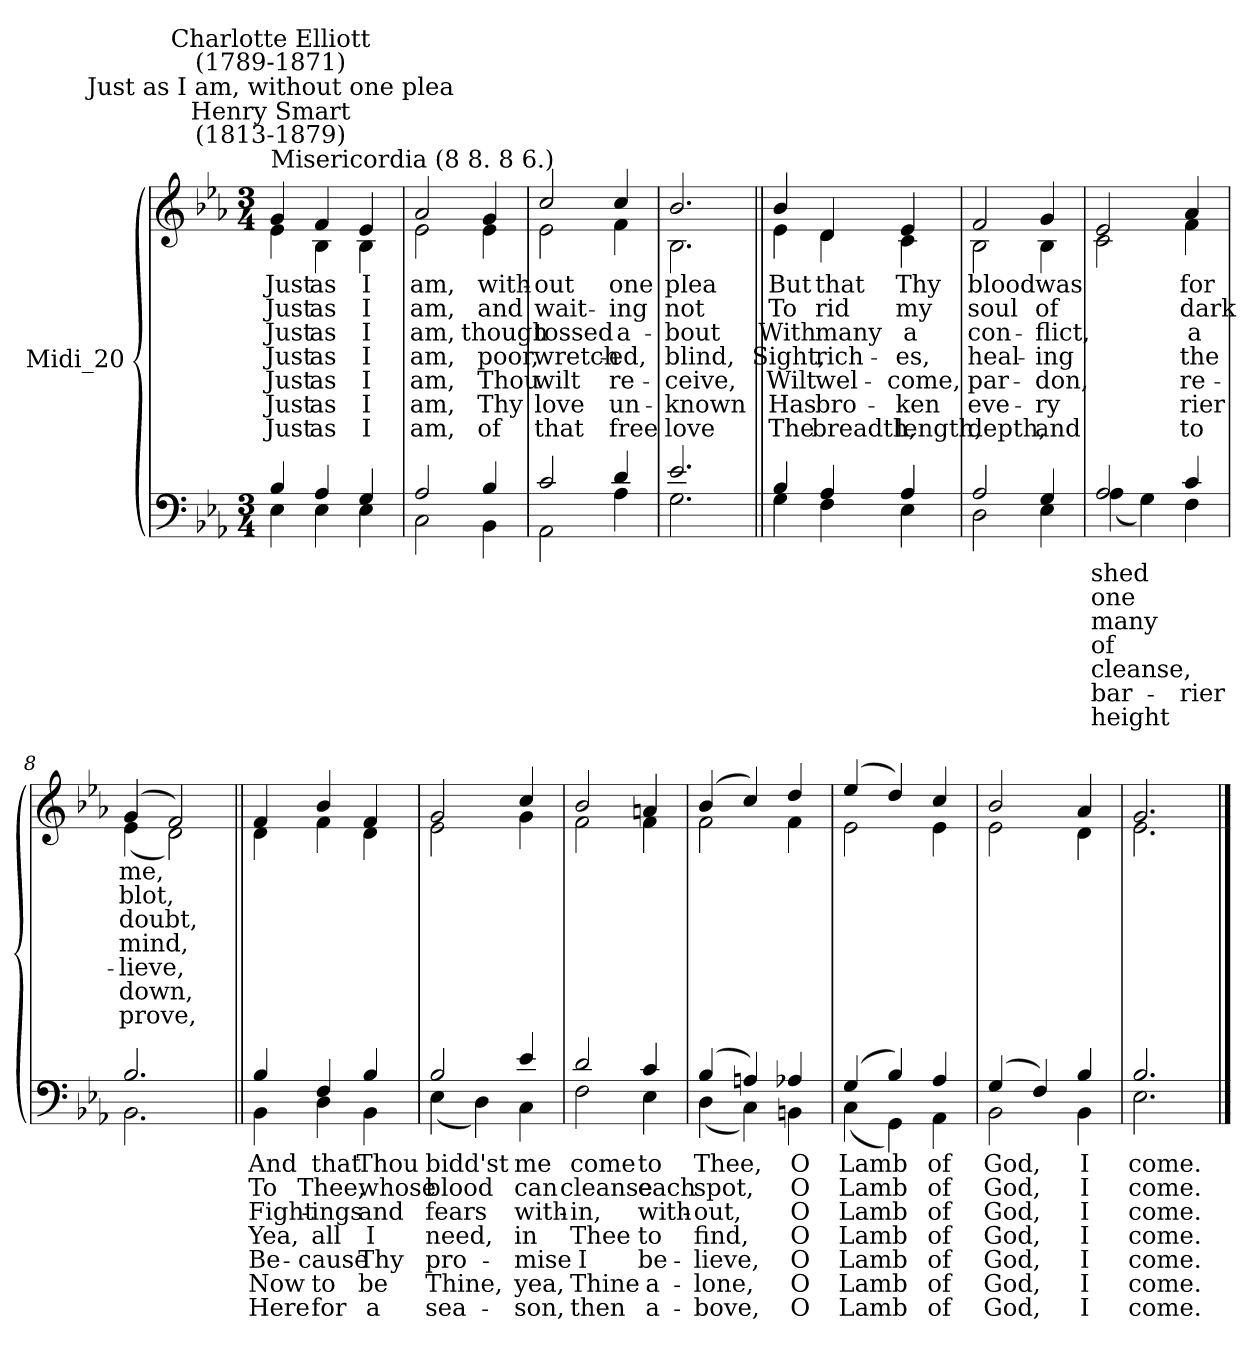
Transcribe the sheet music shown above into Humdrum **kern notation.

**kern	**text	**text	**text	**text	**text	**text	**text	**kern	**text	**text	**text	**text	**text	**text	**text
*part2	*part2	*part2	*part2	*part2	*part2	*part2	*part2	*part1	*part1	*part1	*part1	*part1	*part1	*part1	*part1
*staff2	*staff2	*staff2	*staff2	*staff2	*staff2	*staff2	*staff2	*staff1	*staff1	*staff1	*staff1	*staff1	*staff1	*staff1	*staff1
*I"Midi_20	*	*	*	*	*	*	*	*I"Midi_20	*	*	*	*	*	*	*
*clefF4	*	*	*	*	*	*	*	*clefG2	*	*	*	*	*	*	*
*k[b-e-a-]	*	*	*	*	*	*	*	*k[b-e-a-]	*	*	*	*	*	*	*
*E-:	*	*	*	*	*	*	*	*E-:	*	*	*	*	*	*	*
*M3/4	*	*	*	*	*	*	*	*M3/4	*	*	*	*	*	*	*
=1	=1	=1	=1	=1	=1	=1	=1	=1	=1	=1	=1	=1	=1	=1	=1
*^	*	*	*	*	*	*	*	*^	*	*	*	*	*	*	*
!	!	!	!	!	!	!	!	!	!LO:TX:a:t=Misericordia (8 8. 8 6.)	!	!	!	!	!	!	!	!
!	!	!	!	!	!	!	!	!	!LO:TX:a:cj:t=Henry Smart\n(1813-1879)	!	!	!	!	!	!	!	!
!	!	!	!	!	!	!	!	!	!LO:TX:a:cj:t=Just as I am, without one plea	!	!	!	!	!	!	!	!
!	!	!	!	!	!	!	!	!	!LO:TX:a:cj:t=Charlotte Elliott\n(1789-1871)	!	!	!	!	!	!	!	!
!	!	!	!	!	!	!	!	!	!	!	!LO:LY:b	!LO:LY:b	!LO:LY:b	!LO:LY:b	!LO:LY:b	!LO:LY:b	!LO:LY:b
4B-/	4E-\	.	.	.	.	.	.	.	4g/	4e-\	Just	Just	Just	Just	Just	Just	Just
!	!	!	!	!	!	!	!	!	!	!	!LO:LY:b	!LO:LY:b	!LO:LY:b	!LO:LY:b	!LO:LY:b	!LO:LY:b	!LO:LY:b
4A-/	4E-\	.	.	.	.	.	.	.	4f/	4B-\	as	as	as	as	as	as	as
!	!	!	!	!	!	!	!	!	!	!	!LO:LY:b	!LO:LY:b	!LO:LY:b	!LO:LY:b	!LO:LY:b	!LO:LY:b	!LO:LY:b
4G/	4E-\	.	.	.	.	.	.	.	4e-/	4B-\	I	I	I	I	I	I	I
=2	=2	=2	=2	=2	=2	=2	=2	=2	=2	=2	=2	=2	=2	=2	=2	=2	=2
!	!	!	!	!	!	!	!	!	!	!	!LO:LY:b	!LO:LY:b	!LO:LY:b	!LO:LY:b	!LO:LY:b	!LO:LY:b	!LO:LY:b
2A-/	2C\	.	.	.	.	.	.	.	2a-/	2e-\	am,	am,	am,	am,	am,	am,	am,
!	!	!	!	!	!	!	!	!	!	!	!LO:LY:b	!LO:LY:b	!LO:LY:b	!LO:LY:b	!LO:LY:b	!LO:LY:b	!LO:LY:b
4B-/	4BB-\	.	.	.	.	.	.	.	4g/	4e-\	with-	-and	though	poor,	Thou	Thy	of
=3	=3	=3	=3	=3	=3	=3	=3	=3	=3	=3	=3	=3	=3	=3	=3	=3	=3
!	!	!	!	!	!	!	!	!	!	!	!LO:LY:b	!LO:LY:b	!LO:LY:b	!LO:LY:b	!LO:LY:b	!LO:LY:b	!LO:LY:b
2c/	2AA-\	.	.	.	.	.	.	.	2cc/	2e-\	out	wait-	-tossed	wretch-	-wilt	love	that
!	!	!	!	!	!	!	!	!	!	!	!LO:LY:b	!LO:LY:b	!LO:LY:b	!LO:LY:b	!LO:LY:b	!LO:LY:b	!LO:LY:b
4d/	4A-\	.	.	.	.	.	.	.	4cc/	4f\	one	ing	a-	-ed,	re-	-un-	-free
=4	=4	=4	=4	=4	=4	=4	=4	=4	=4	=4	=4	=4	=4	=4	=4	=4	=4
!	!	!	!	!	!	!	!	!	!	!	!LO:LY:b	!LO:LY:b	!LO:LY:b	!LO:LY:b	!LO:LY:b	!LO:LY:b	!LO:LY:b
2.e-/	2.G\	.	.	.	.	.	.	.	2.b-/	2.B-\	plea	not	bout	blind,	ceive,	known	love
=5||	=5||	=5||	=5||	=5||	=5||	=5||	=5||	=5||	=5||	=5||	=5||	=5||	=5||	=5||	=5||	=5||	=5||
!	!	!	!	!	!	!	!	!	!	!	!LO:LY:b	!LO:LY:b	!LO:LY:b	!LO:LY:b	!LO:LY:b	!LO:LY:b	!LO:LY:b
4B-/	4G\	.	.	.	.	.	.	.	4b-/	4e-\	But	To	With	Sight,	Wilt	Has	The
!	!	!	!	!	!	!	!	!	!	!	!LO:LY:b	!LO:LY:b	!LO:LY:b	!LO:LY:b	!LO:LY:b	!LO:LY:b	!LO:LY:b
4A-/	4F\	.	.	.	.	.	.	.	4d/	4d\	that	rid	many	rich-	-wel-	-bro-	-breadth,
!	!	!	!	!	!	!	!	!	!	!	!LO:LY:b	!LO:LY:b	!LO:LY:b	!LO:LY:b	!LO:LY:b	!LO:LY:b	!LO:LY:b
4A-/	4E-\	.	.	.	.	.	.	.	4e-/	4c\	Thy	my	a	es,	come,	ken	length,
=6	=6	=6	=6	=6	=6	=6	=6	=6	=6	=6	=6	=6	=6	=6	=6	=6	=6
!	!	!	!	!	!	!	!	!	!	!	!LO:LY:b	!LO:LY:b	!LO:LY:b	!LO:LY:b	!LO:LY:b	!LO:LY:b	!LO:LY:b
2A-/	2D\	.	.	.	.	.	.	.	2f/	2B-\	blood	soul	con-	-heal-	-par-	-eve-	-depth,
!	!	!	!	!	!	!	!	!	!	!	!LO:LY:b	!LO:LY:b	!LO:LY:b	!LO:LY:b	!LO:LY:b	!LO:LY:b	!LO:LY:b
4G/	4E-\	.	.	.	.	.	.	.	4g/	4B-\	was	of	flict,	ing	don,	ry	and
=7	=7	=7	=7	=7	=7	=7	=7	=7	=7	=7	=7	=7	=7	=7	=7	=7	=7
!	!	!LO:LY:a	!LO:LY:a	!LO:LY:a	!LO:LY:a	!LO:LY:a	!LO:LY:a	!LO:LY:a	!	!	!	!	!	!	!	!	!
2A-/	(<4A-\	shed	one	many	of	cleanse,	bar-	height	2e-/	2c\	.	.	.	.	.	.	.
.	4G\)	.	.	.	.	.	.	.	.	.	.	.	.	.	.	.	.
!	!	!	!	!	!	!	!LO:LY:a	!	!	!	!LO:LY:b	!LO:LY:b	!LO:LY:b	!LO:LY:b	!LO:LY:b	!LO:LY:b	!LO:LY:b
4c/	4F\	.	.	.	.	.	rier	.	4a-/	4f\	for	dark	a	the	re-	-rier	to
=8	=8	=8	=8	=8	=8	=8	=8	=8	=8	=8	=8	=8	=8	=8	=8	=8	=8
!	!	!	!	!	!	!	!	!	!	!	!LO:LY:b	!LO:LY:b	!LO:LY:b	!LO:LY:b	!LO:LY:b	!LO:LY:b	!LO:LY:b
2.B-/	2.BB-\	.	.	.	.	.	.	.	(>4g/	(<4e-\	me,	blot,	doubt,	mind,	lieve,	down,	prove,
.	.	.	.	.	.	.	.	.	2f/)	2d\)	.	.	.	.	.	.	.
!!LO:LB:g=z	!!
=9||	=9||	=9||	=9||	=9||	=9||	=9||	=9||	=9||	=9||	=9||	=9||	=9||	=9||	=9||	=9||	=9||	=9||
!	!	!LO:LY:a	!LO:LY:a	!LO:LY:a	!LO:LY:a	!LO:LY:a	!LO:LY:a	!LO:LY:a	!	!	!	!	!	!	!	!	!
4B-/	4BB-\	And	To	Fight-	-Yea,	Be-	-Now	Here	4f/	4d\	.	.	.	.	.	.	.
!	!	!LO:LY:a	!LO:LY:a	!LO:LY:a	!LO:LY:a	!LO:LY:a	!LO:LY:a	!LO:LY:a	!	!	!	!	!	!	!	!	!
4F/	4D\	that	Thee,	ings	all	cause	to	for	4b-/	4f\	.	.	.	.	.	.	.
!	!	!LO:LY:a	!LO:LY:a	!LO:LY:a	!LO:LY:a	!LO:LY:a	!LO:LY:a	!LO:LY:a	!	!	!	!	!	!	!	!	!
4B-/	4BB-\	Thou	whose	and	I	Thy	be	a	4f/	4d\	.	.	.	.	.	.	.
=10	=10	=10	=10	=10	=10	=10	=10	=10	=10	=10	=10	=10	=10	=10	=10	=10	=10
!	!	!LO:LY:a	!LO:LY:a	!LO:LY:a	!LO:LY:a	!LO:LY:a	!LO:LY:a	!LO:LY:a	!	!	!	!	!	!	!	!	!
2B-/	(<4E-\	bidd'st	blood	fears	need,	pro-	Thine,	sea-	2g/	2e-\	.	.	.	.	.	.	.
.	4D\)	.	.	.	.	.	.	.	.	.	.	.	.	.	.	.	.
!	!	!LO:LY:a	!LO:LY:a	!LO:LY:a	!LO:LY:a	!LO:LY:a	!LO:LY:a	!LO:LY:a	!	!	!	!	!	!	!	!	!
!	!	!LO:LY:a	!LO:LY:a	!LO:LY:a	!LO:LY:a	!LO:LY:a	!LO:LY:a	!LO:LY:a	!	!	!	!	!	!	!	!	!
4e-/	4C\	me	can	with-	-in	mise	yea,	son,	4cc/	4g\	.	.	.	.	.	.	.
=11	=11	=11	=11	=11	=11	=11	=11	=11	=11	=11	=11	=11	=11	=11	=11	=11	=11
!	!	!LO:LY:a	!LO:LY:a	!LO:LY:a	!LO:LY:a	!LO:LY:a	!LO:LY:a	!LO:LY:a	!	!	!	!	!	!	!	!	!
2d/	2F\	come	cleanse	in,	Thee	I	Thine	then	2b-/	2f\	.	.	.	.	.	.	.
!	!	!LO:LY:a	!LO:LY:a	!LO:LY:a	!LO:LY:a	!LO:LY:a	!LO:LY:a	!LO:LY:a	!	!	!	!	!	!	!	!	!
4c/	4E-\	to	each	with-	-to	be-	-a-	-a-	4an/	4f\	.	.	.	.	.	.	.
=12	=12	=12	=12	=12	=12	=12	=12	=12	=12	=12	=12	=12	=12	=12	=12	=12	=12
!	!	!LO:LY:a	!LO:LY:a	!LO:LY:a	!LO:LY:a	!LO:LY:a	!LO:LY:a	!LO:LY:a	!	!	!	!	!	!	!	!	!
(>4B-/	(<4D\	-Thee,	spot,	out,	find,	lieve,	lone,	bove,	(>4b-/	2f\	.	.	.	.	.	.	.
4An/)	4C\)	.	.	.	.	.	.	.	4cc/)	.	.	.	.	.	.	.	.
!	!	!LO:LY:a	!LO:LY:a	!LO:LY:a	!LO:LY:a	!LO:LY:a	!LO:LY:a	!LO:LY:a	!	!	!	!	!	!	!	!	!
4A-X/	4BBn\	O	O	O	O	O	O	O	4dd/	4f\	.	.	.	.	.	.	.
=13	=13	=13	=13	=13	=13	=13	=13	=13	=13	=13	=13	=13	=13	=13	=13	=13	=13
!	!	!LO:LY:a	!LO:LY:a	!LO:LY:a	!LO:LY:a	!LO:LY:a	!LO:LY:a	!LO:LY:a	!	!	!	!	!	!	!	!	!
(>4G/	(<4C\	Lamb	Lamb	Lamb	Lamb	Lamb	Lamb	Lamb	(>4ee-/	2e-\	.	.	.	.	.	.	.
4B-/)	4GG\)	.	.	.	.	.	.	.	4dd/)	.	.	.	.	.	.	.	.
!	!	!LO:LY:a	!LO:LY:a	!LO:LY:a	!LO:LY:a	!LO:LY:a	!LO:LY:a	!LO:LY:a	!	!	!	!	!	!	!	!	!
4A-/	4AA-\	of	of	of	of	of	of	of	4cc/	4e-\	.	.	.	.	.	.	.
=14	=14	=14	=14	=14	=14	=14	=14	=14	=14	=14	=14	=14	=14	=14	=14	=14	=14
!	!	!LO:LY:a	!LO:LY:a	!LO:LY:a	!LO:LY:a	!LO:LY:a	!LO:LY:a	!LO:LY:a	!	!	!	!	!	!	!	!	!
(>4G/	2BB-\	God,	God,	God,	God,	God,	God,	God,	2b-/	2e-\	.	.	.	.	.	.	.
4F/)	.	.	.	.	.	.	.	.	.	.	.	.	.	.	.	.	.
!	!	!LO:LY:a	!LO:LY:a	!LO:LY:a	!LO:LY:a	!LO:LY:a	!LO:LY:a	!LO:LY:a	!	!	!	!	!	!	!	!	!
4B-/	4BB-\	I	I	I	I	I	I	I	4a-/	4d\	.	.	.	.	.	.	.
=15	=15	=15	=15	=15	=15	=15	=15	=15	=15	=15	=15	=15	=15	=15	=15	=15	=15
!	!	!LO:LY:a	!LO:LY:a	!LO:LY:a	!LO:LY:a	!LO:LY:a	!LO:LY:a	!LO:LY:a	!	!	!	!	!	!	!	!	!
2.B-/	2.E-\	come.	come.	come.	come.	come.	come.	come.	2.g/	2.e-\	.	.	.	.	.	.	.
*v	*v	*	*	*	*	*	*	*	*	*	*	*	*	*	*	*	*
*	*	*	*	*	*	*	*	*v	*v	*	*	*	*	*	*	*
==	==	==	==	==	==	==	==	==	==	==	==	==	==	==	==
*-	*-	*-	*-	*-	*-	*-	*-	*-	*-	*-	*-	*-	*-	*-	*-
